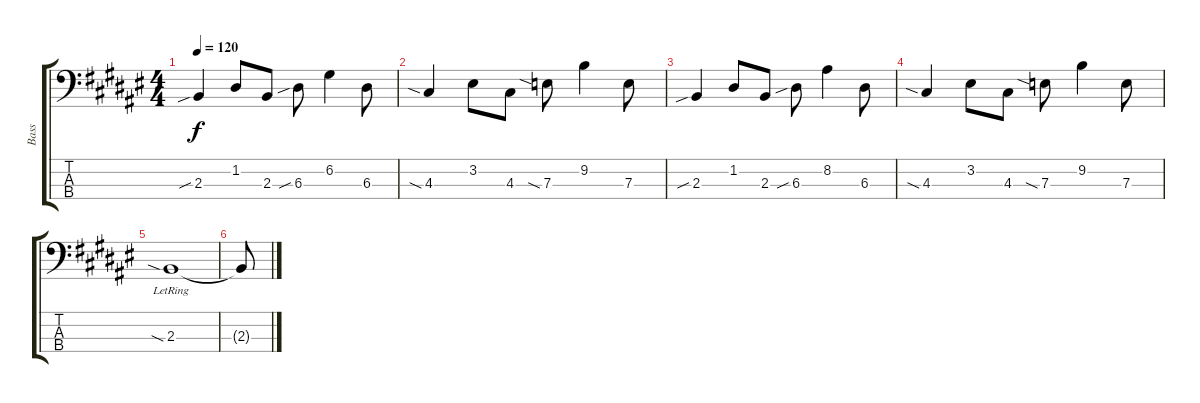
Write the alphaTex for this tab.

\track ("Bass" "Bass") {instrument fretlessbass}
\staff {score tabs}
\tuning (G2 D2 A1 E1) {hide}
\ts (4 4)
\tempo 120
\clef f4
\ks f#
2.3{sib}.4{dy f} 1.2.8 2.3.8 6.3{sib}.8 6.2.4 6.3.8 |
4.3{sia}.4 3.2.8 4.3.8 7.3{sia}.8 9.2.4 7.3.8 |
2.3{sib}.4 1.2.8 2.3.8 6.3{sib}.8 8.2.4 6.3.8 |
4.3{sia}.4 3.2.8 4.3.8 7.3{sia}.8 9.2.4 7.3.8 |
2.3{sia lr}.1 |
2.3{t}.8
